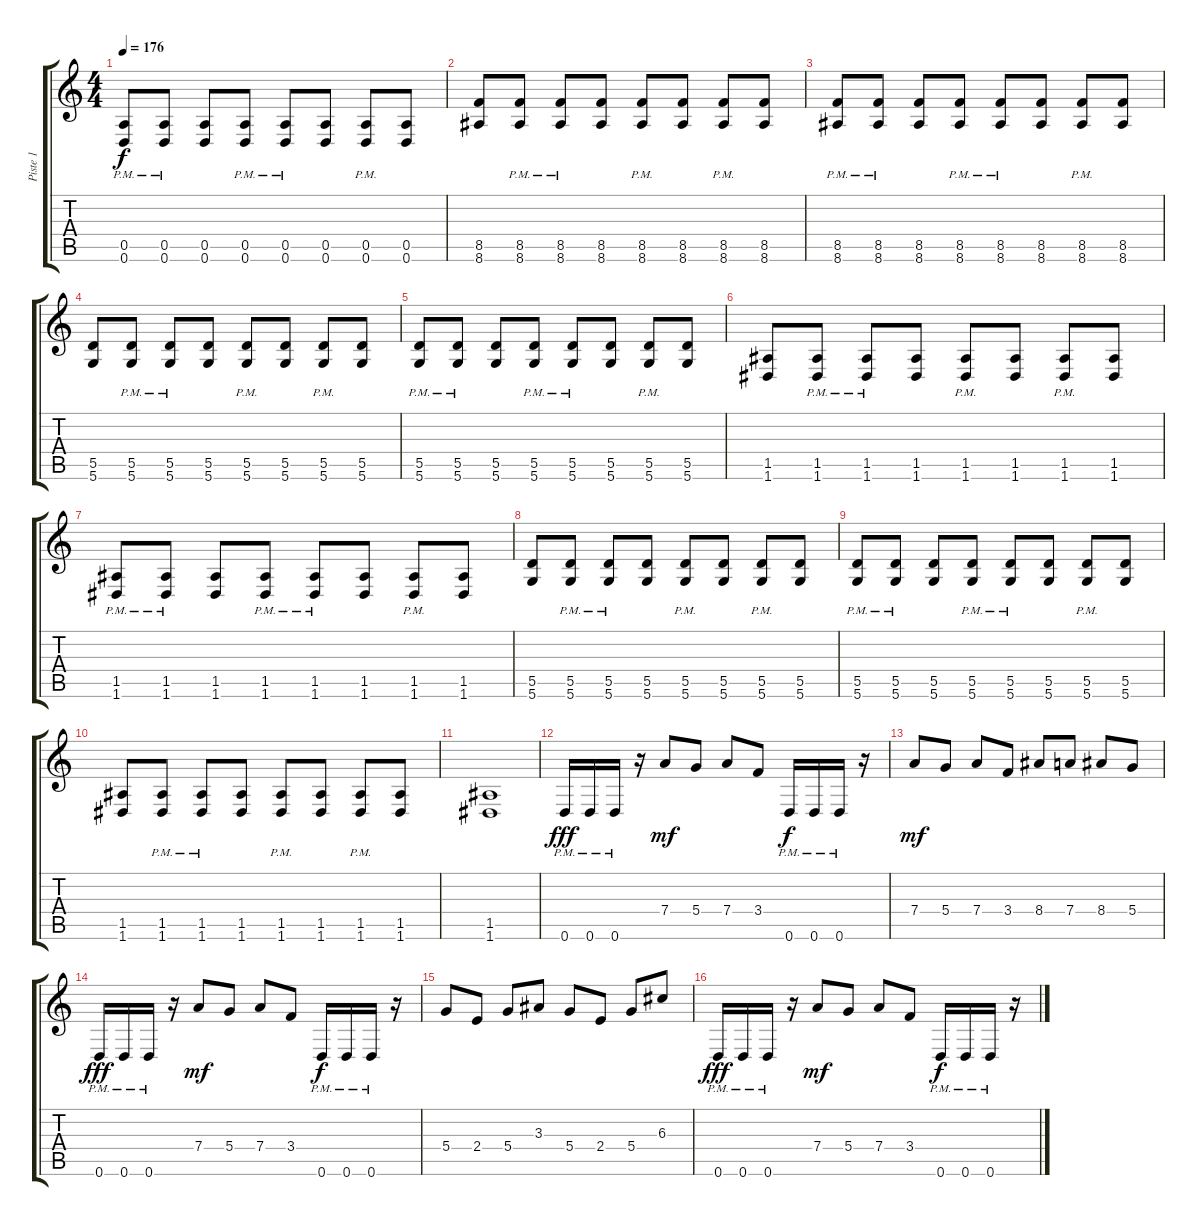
\track ("Piste 1" "Piste 1") {instrument distortionguitar}
\staff {score tabs}
\tuning (E4 B3 G3 D3 A2 D2) {hide}
\ts (4 4)
\tempo 176
\clef g2
\ks c
(0.5{pm} 0.6{pm}).8{dy f} (0.5{pm} 0.6{pm}).8 (0.5 0.6).8 (0.5{pm} 0.6{pm}).8 (0.5{pm} 0.6{pm}).8 (0.5 0.6).8 (0.5{pm} 0.6{pm}).8 (0.5 0.6).8 |
(8.5 8.6).8 (8.5{pm} 8.6{pm}).8 (8.5{pm} 8.6{pm}).8 (8.5 8.6).8 (8.5{pm} 8.6{pm}).8 (8.5 8.6).8 (8.5{pm} 8.6{pm}).8 (8.5 8.6).8 |
(8.5{pm} 8.6{pm}).8 (8.5{pm} 8.6{pm}).8 (8.5 8.6).8 (8.5{pm} 8.6{pm}).8 (8.5{pm} 8.6{pm}).8 (8.5 8.6).8 (8.5{pm} 8.6{pm}).8 (8.5 8.6).8 |
(5.5 5.6).8 (5.5{pm} 5.6{pm}).8 (5.5{pm} 5.6{pm}).8 (5.5 5.6).8 (5.5{pm} 5.6{pm}).8 (5.5 5.6).8 (5.5{pm} 5.6{pm}).8 (5.5 5.6).8 |
(5.5{pm} 5.6{pm}).8 (5.5{pm} 5.6{pm}).8 (5.5 5.6).8 (5.5{pm} 5.6{pm}).8 (5.5{pm} 5.6{pm}).8 (5.5 5.6).8 (5.5{pm} 5.6{pm}).8 (5.5 5.6).8 |
(1.5 1.6).8 (1.5{pm} 1.6{pm}).8 (1.5{pm} 1.6{pm}).8 (1.5 1.6).8 (1.5{pm} 1.6{pm}).8 (1.5 1.6).8 (1.5{pm} 1.6{pm}).8 (1.5 1.6).8 |
(1.5{pm} 1.6{pm}).8 (1.5{pm} 1.6{pm}).8 (1.5 1.6).8 (1.5{pm} 1.6{pm}).8 (1.5{pm} 1.6{pm}).8 (1.5 1.6).8 (1.5{pm} 1.6{pm}).8 (1.5 1.6).8 |
(5.5 5.6).8 (5.5{pm} 5.6{pm}).8 (5.5{pm} 5.6{pm}).8 (5.5 5.6).8 (5.5{pm} 5.6{pm}).8 (5.5 5.6).8 (5.5{pm} 5.6{pm}).8 (5.5 5.6).8 |
(5.5{pm} 5.6{pm}).8 (5.5{pm} 5.6{pm}).8 (5.5 5.6).8 (5.5{pm} 5.6{pm}).8 (5.5{pm} 5.6{pm}).8 (5.5 5.6).8 (5.5{pm} 5.6{pm}).8 (5.5 5.6).8 |
(1.5 1.6).8 (1.5{pm} 1.6{pm}).8 (1.5{pm} 1.6{pm}).8 (1.5 1.6).8 (1.5{pm} 1.6{pm}).8 (1.5 1.6).8 (1.5{pm} 1.6{pm}).8 (1.5 1.6).8 |
(1.5 1.6).1 |
0.6{pm}.16{dy fff volume 16 balance 0} 0.6{pm}.16 0.6{pm}.16 r.16 7.4.8{dy mf} 5.4.8 7.4.8 3.4.8 0.6{pm}.16{dy f} 0.6{pm}.16 0.6{pm}.16 r.16 |
7.4.8{dy mf} 5.4.8 7.4.8 3.4.8 8.4.8 7.4.8 8.4.8 5.4.8 |
0.6{pm}.16{dy fff} 0.6{pm}.16 0.6{pm}.16 r.16 7.4.8{dy mf} 5.4.8 7.4.8 3.4.8 0.6{pm}.16{dy f} 0.6{pm}.16 0.6{pm}.16 r.16 |
5.4.8 2.4.8 5.4.8 3.3.8 5.4.8 2.4.8 5.4.8 6.3.8 |
0.6{pm}.16{dy fff} 0.6{pm}.16 0.6{pm}.16 r.16 7.4.8{dy mf} 5.4.8 7.4.8 3.4.8 0.6{pm}.16{dy f} 0.6{pm}.16 0.6{pm}.16 r.16
